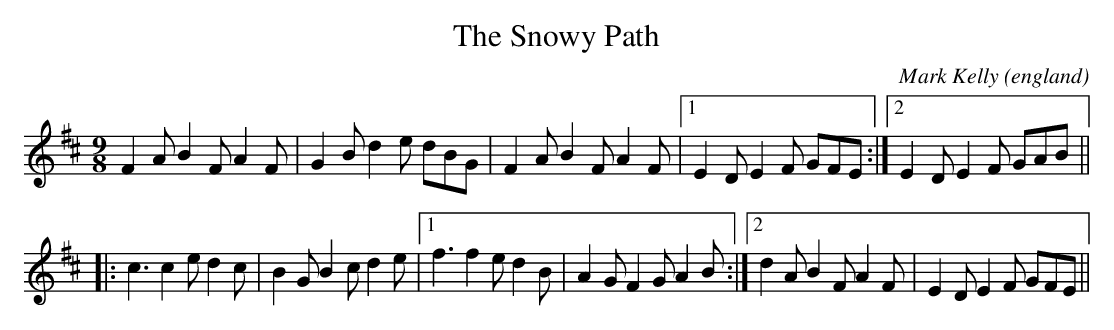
X:1
T:Snowy Path, The
O:england
C:Mark Kelly
M:9/8
K:D
F2A B2F A2F|G2B d2e dBG|F2A B2F A2F|1 E2D E2F GFE:|2 E2D E2F GAB||
|:c3 c2e d2c|B2G B2c d2e|1 f3 f2e d2B|A2G F2G A2B:|2 d2A B2F A2F|E2D E2F GFE||
